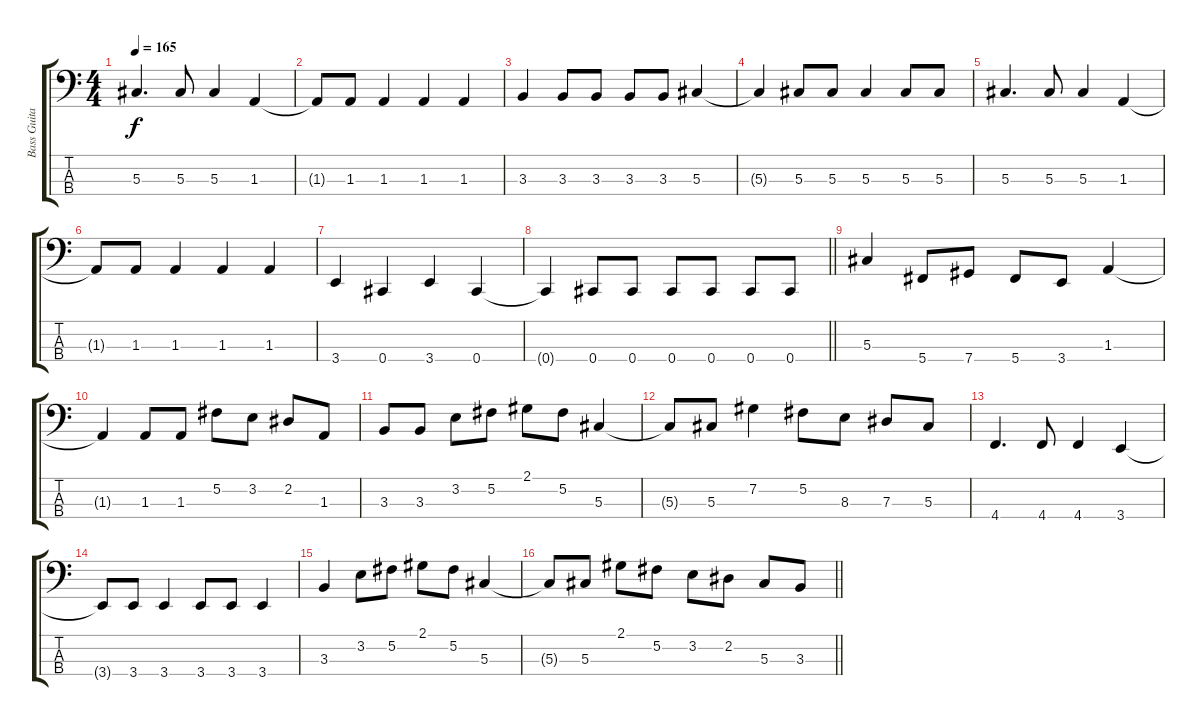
\track ("Bass Guitar" "Bass Guita") {instrument electricbasspick}
\staff {score tabs}
\tuning (Gb2 Db2 Ab1 Db1) {hide}
\ts (4 4)
\tempo 165
\clef f4
\ks c
5.3.4{d dy f} 5.3.8 5.3.4 1.3.4 |
1.3{t}.8 1.3.8 1.3.4 1.3.4 1.3.4 |
3.3.4 3.3.8 3.3.8 3.3.8 3.3.8 5.3.4 |
5.3{t}.4 5.3.8 5.3.8 5.3.4 5.3.8 5.3.8 |
5.3.4{d} 5.3.8 5.3.4 1.3.4 |
1.3{t}.8 1.3.8 1.3.4 1.3.4 1.3.4 |
3.4.4 0.4.4 3.4.4 0.4.4 |
\barLineRight lightlight
0.4{t}.4 0.4.8 0.4.8 0.4.8 0.4.8 0.4.8 0.4.8 |
5.3.4 5.4.8 7.4.8 5.4.8 3.4.8 1.3.4 |
1.3{t}.4 1.3.8 1.3.8 5.2.8 3.2.8 2.2.8 1.3.8 |
3.3.8 3.3.8 3.2.8 5.2.8 2.1.8 5.2.8 5.3.4 |
5.3{t}.8 5.3.8 7.2.4 5.2.8 8.3.8 7.3.8 5.3.8 |
4.4.4{d} 4.4.8 4.4.4 3.4.4 |
3.4{t}.8 3.4.8 3.4.4 3.4.8 3.4.8 3.4.4 |
3.3.4 3.2.8 5.2.8 2.1.8 5.2.8 5.3.4 |
\barLineRight lightlight
5.3{t}.8 5.3.8 2.1.8 5.2.8 3.2.8 2.2.8 5.3.8 3.3.8
